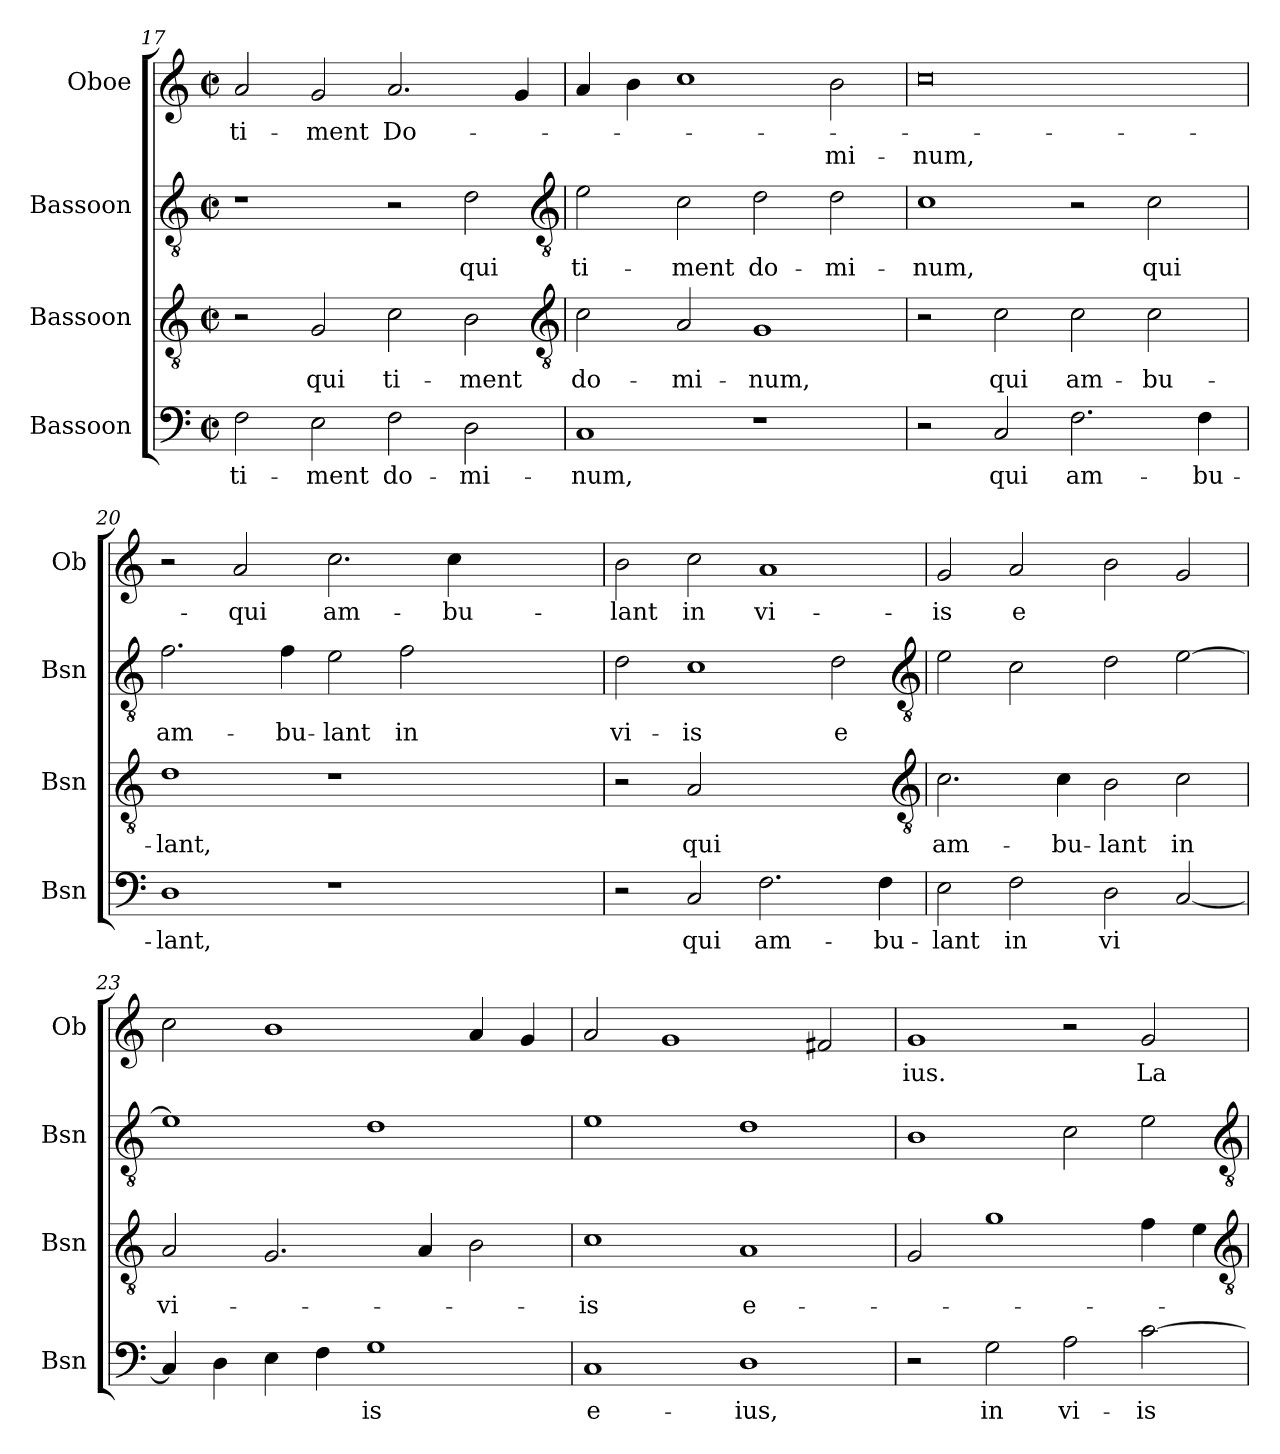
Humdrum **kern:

**kern	**text	**kern	**text	**kern	**text	**kern	**text	**text
*part4	*part4	*part3	*part3	*part2	*part2	*part1	*part1	*part1
*staff4	*staff4	*staff3	*staff3	*staff2	*staff2	*staff1	*staff1	*staff1
*I"Bassoon	*	*I"Bassoon	*	*I"Bassoon	*	*I"Oboe	*	*
*I'Bsn	*	*I'Bsn	*	*I'Bsn	*	*I'Ob	*	*
*clefF4	*	*clefGv2	*	*clefGv2	*	*clefG2	*	*
*M2/2	*	*M2/2	*	*M2/2	*	*M2/2	*	*
*met(c|)	*	*met(c|)	*	*met(c|)	*	*met(c|)	*	*
=17	=17	=17	=17	=17	=17	=17	=17	=17
!	!LO:LY:b	!	!	!	!	!	!LO:LY:b	!
2F	ti-	2r	.	1r	.	2a	ti-	.
!	!LO:LY:b	!	!LO:LY:b	!	!	!	!LO:LY:b	!
2E	-ment	2G	qui	.	.	2g	-ment	.
!	!LO:LY:b	!	!LO:LY:b	!	!	!	!LO:LY:b	!
2F	do-	2c	ti-	2r	.	2.a	Do-	.
!	!LO:LY:b	!	!LO:LY:b	!	!LO:LY:b	!	!	!
2D	-mi-	2B	-ment	2d	qui	.	.	.
.	.	.	.	.	.	4g	.	.
*	*	*clefGv2	*	*clefGv2	*	*	*	*
!!LO:PB:g=z
=18	=18	=18	=18	=18	=18	=18	=18	=18
!	!LO:LY:b	!	!LO:LY:b	!	!LO:LY:b	!	!	!
1C	-num,	2c	do-	2e	ti-	4a	.	.
.	.	.	.	.	.	4b	.	.
!	!	!	!LO:LY:b	!	!LO:LY:b	!	!	!
.	.	2A	-mi-	2c	-ment	1cc	.	.
!	!	!	!LO:LY:b	!	!LO:LY:b	!	!	!
1r	.	1G	-num,	2d	do-	.	.	.
!	!	!	!	!	!LO:LY:b	!	!	!LO:LY:b
.	.	.	.	2d	-mi-	2b	.	-mi-
=19	=19	=19	=19	=19	=19	=19	=19	=19
!	!	!	!	!	!LO:LY:b	!	!	!LO:LY:b
2r	.	2r	.	1c	-num,	0cc	.	-num,
!	!LO:LY:b	!	!LO:LY:b	!	!	!	!	!
2C	qui	2c	qui	.	.	.	.	.
!	!LO:LY:b	!	!LO:LY:b	!	!	!	!	!
2.F	am-	2c	am-	2r	.	.	.	.
!	!	!	!LO:LY:b	!	!LO:LY:b	!	!	!
.	.	2c	-bu-	2c	qui	.	.	.
!	!LO:LY:b	!	!	!	!	!	!	!
4F	-bu-	.	.	.	.	.	.	.
=20	=20	=20	=20	=20	=20	=20	=20	=20
!	!LO:LY:b	!	!LO:LY:b	!	!LO:LY:b	!	!	!
1D	-lant,	1d	-lant,	2.f	am-	2r	.	.
!	!	!	!	!	!	!	!LO:LY:b	!
.	.	.	.	.	.	2a	qui	.
!	!	!	!	!	!LO:LY:b	!	!	!
.	.	.	.	4f	-bu-	.	.	.
!	!	!	!	!	!LO:LY:b	!	!LO:LY:b	!
1r	.	1r	.	2e	-lant	2.cc	am-	.
!	!	!	!	!	!LO:LY:b	!	!	!
.	.	.	.	2f	in	.	.	.
!	!	!	!	!	!	!	!LO:LY:b	!
.	.	.	.	.	.	4cc	-bu-	.
1ryy	.	1ryy	.	1ryy	.	1ryy	.	.
=21	=21	=21	=21	=21	=21	=21	=21	=21
!	!	!	!	!	!LO:LY:b	!	!LO:LY:b	!
2r	.	2r	.	2d	vi-	2b	-lant	.
!	!LO:LY:b	!	!LO:LY:b	!	!LO:LY:b	!	!LO:LY:b	!
2C	qui	2A	qui	1c	-is	2cc	in	.
!	!LO:LY:b	!	!	!	!	!	!LO:LY:b	!
2.F	am-	1ryy	.	.	.	1a	vi-	.
!	!	!	!	!	!LO:LY:b	!	!	!
.	.	.	.	2d	e	.	.	.
!	!LO:LY:b	!	!	!	!	!	!	!
4F	-bu-	.	.	.	.	.	.	.
*	*	*clefGv2	*	*clefGv2	*	*	*	*
!!LO:LB:g=z
=22	=22	=22	=22	=22	=22	=22	=22	=22
!	!LO:LY:b	!	!LO:LY:b	!	!	!	!LO:LY:b	!
2E	-lant	2.c	am-	2e	.	2g	-is	.
!	!LO:LY:b	!	!	!	!	!	!LO:LY:b	!
2F	in	.	.	2c	.	2a	e	.
!	!	!	!LO:LY:b	!	!	!	!	!
.	.	4c	-bu-	.	.	.	.	.
!	!LO:LY:b	!	!LO:LY:b	!	!	!	!	!
2D	vi	2B	-lant	2d	.	2b	.	.
!	!	!	!LO:LY:b	!	!	!	!	!
[2C	.	2c	in	[2e	.	2g	.	.
=23	=23	=23	=23	=23	=23	=23	=23	=23
!	!	!	!LO:LY:b	!	!	!	!	!
4C]	.	2A	vi-	1e]	.	2cc	.	.
4D	.	.	.	.	.	.	.	.
4E	.	2.G	.	.	.	1b	.	.
4F	.	.	.	.	.	.	.	.
!	!LO:LY:b	!	!	!	!	!	!	!
1G	is	.	.	1d	.	.	.	.
.	.	4A	.	.	.	.	.	.
.	.	2B	.	.	.	4a	.	.
.	.	.	.	.	.	4g	.	.
=24	=24	=24	=24	=24	=24	=24	=24	=24
!	!LO:LY:b	!	!LO:LY:b	!	!	!	!	!
1C	e-	1c	-is	1e	.	2a	.	.
.	.	.	.	.	.	1g	.	.
!	!LO:LY:b	!	!LO:LY:b	!	!	!	!	!
1D	-ius,	1A	e-	1d	.	.	.	.
.	.	.	.	.	.	2f#X	.	.
=25	=25	=25	=25	=25	=25	=25	=25	=25
!	!	!	!	!	!	!	!LO:LY:b	!
2r	.	2G	.	1B	.	1g	ius.	.
!	!LO:LY:b	!	!	!	!	!	!	!
2G	in	1g	.	.	.	.	.	.
!	!LO:LY:b	!	!	!	!	!	!	!
2A	vi-	.	.	2c	.	2r	.	.
!	!LO:LY:b	!	!	!	!	!	!LO:LY:b	!
[2c	-is	4f	.	2e	.	2g	La-	.
.	.	4e	.	.	.	.	.	.
*	*	*clefGv2	*	*clefGv2	*	*	*	*
=	=	=	=	=	=	=	=	=
*-	*-	*-	*-	*-	*-	*-	*-	*-
